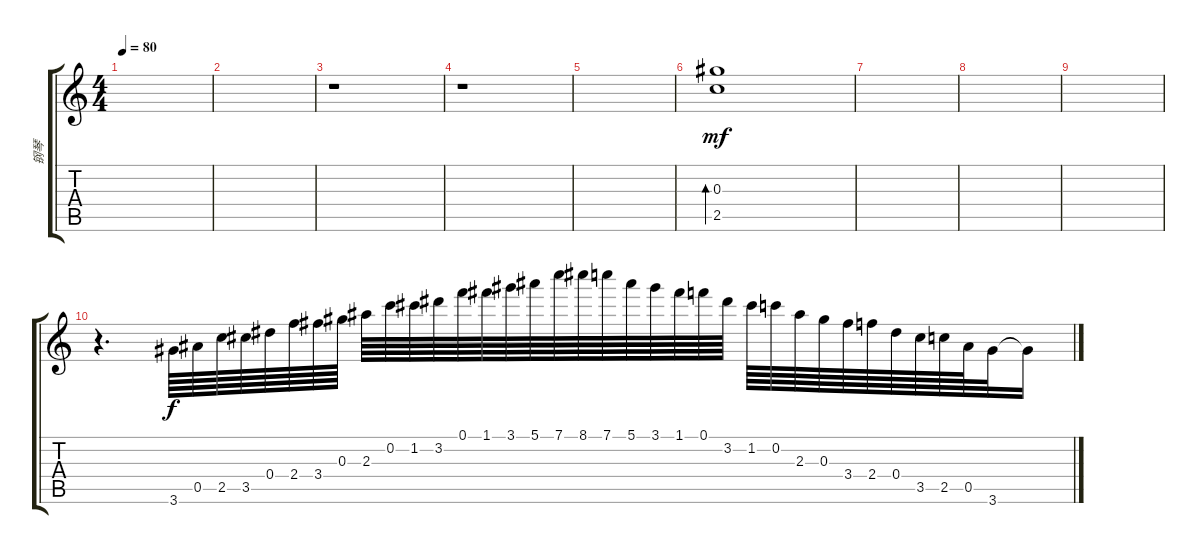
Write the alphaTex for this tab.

\track ("钢琴" "钢琴") {instrument acousticgrandpiano}
\staff {score tabs}
\tuning (F6 C6 Ab5 Eb5 Bb4 F4) {hide}
\ts (4 4)
\tempo 80
\clef g2
\ks c
|
|
r.1 |
r.1 |
|
(0.3 2.5).1{bd 480 dy mf} |
|
|
|
r.4{d} 3.6.64{dy f volume 10 balance 1 instrument acousticgrandpiano} 0.5.64 2.5.64 3.5.64{balance 6} 0.4.64 2.4.64 3.4.64 0.3.64 2.3.64 0.2.64 1.2.64{balance 12} 3.2.64 0.1.64 1.1.64 3.1.64 5.1.64{balance 16} 7.1.64 8.1.64 7.1.64 5.1.64 3.1.64{balance 6} 1.1.64 0.1.64 3.2.64 1.2.64 0.2.64 2.3.64 0.3.64{balance 2} 3.4.64 2.4.64 0.4.64 3.5.64 2.5.64 0.5.64 3.6.32 3.6{t}.16
